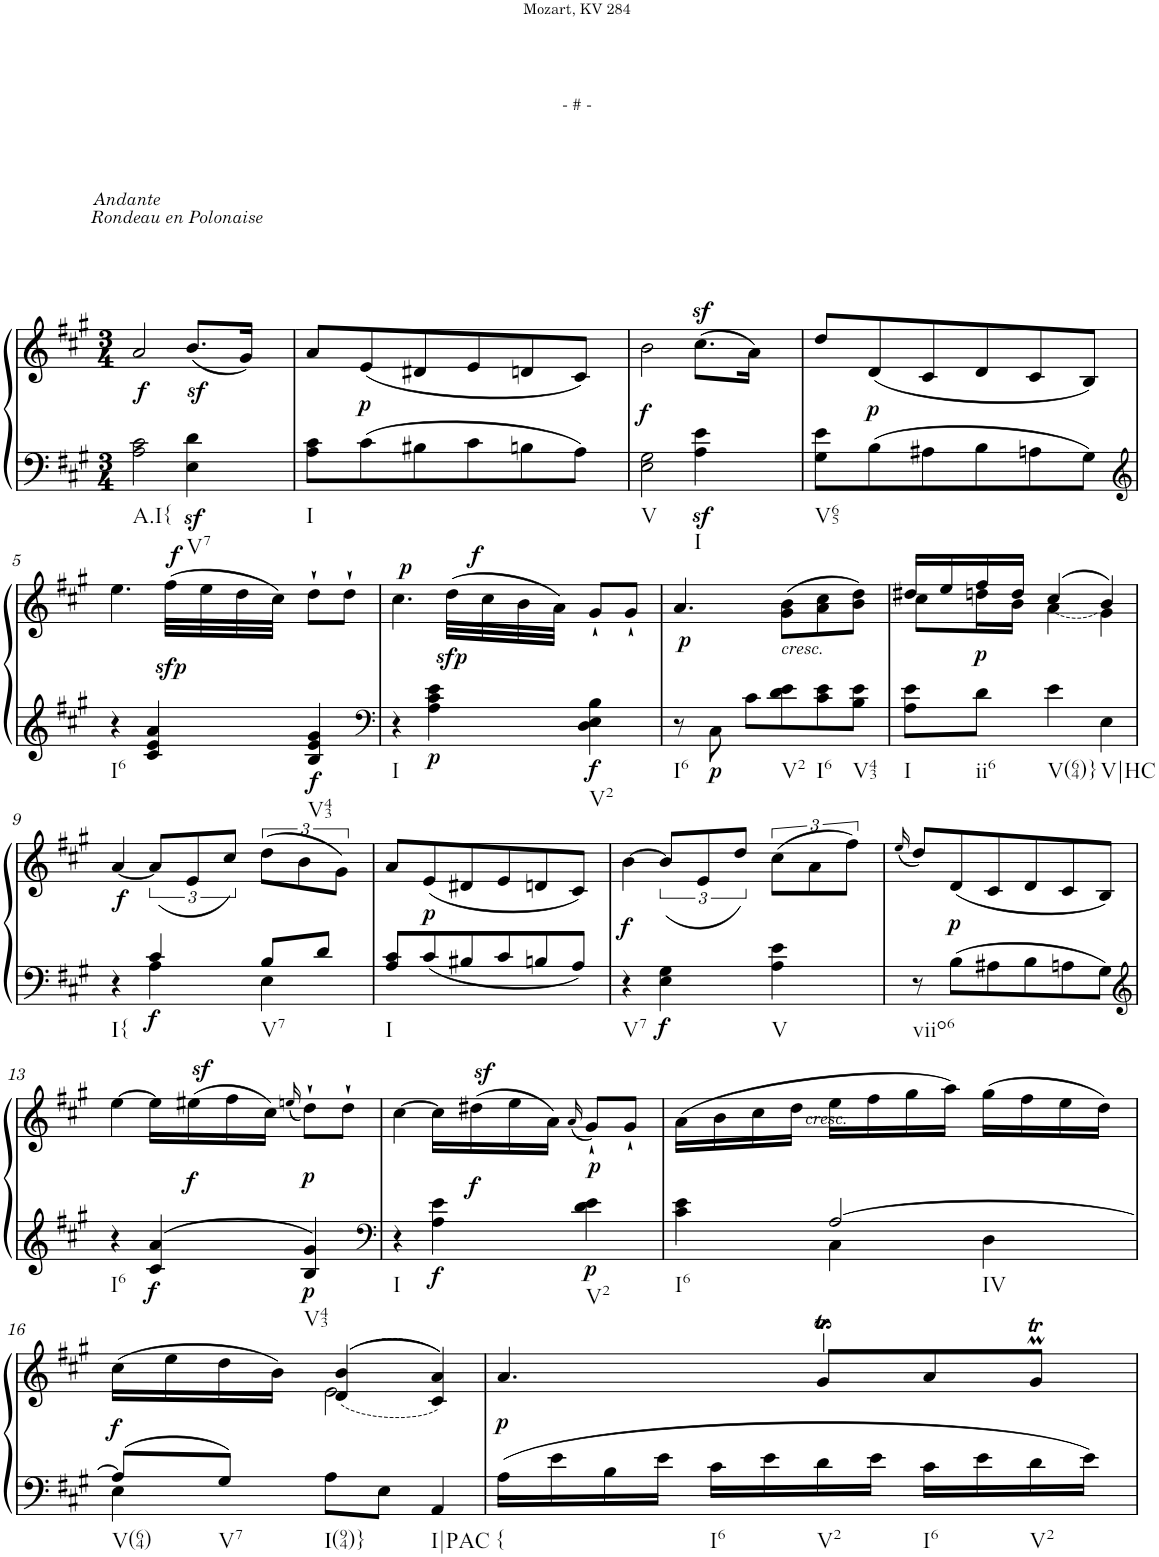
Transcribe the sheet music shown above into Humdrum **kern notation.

**kern	**kern	**dynam
*part1	*part1	*part1
*staff2	*staff1	*staff1/2
*I"unbenannt2	*	*
*clefF4	*clefG2	*
*k[f#c#g#]	*k[f#c#g#]	*
*M3/4	*M3/4	*
=1	=1	=1
!	!LO:TX:a:i:t=Rondeau en Polonaise	!
!	!LO:TX:a:i:t=Andante	!
!LO:TX:b:t=A.I{	!	!
!	!	!LO:DY:b
2A\ 2c#\	2a/	f
!LO:TX:b:t=V7	!	!
4E\z< 4d\z<	(8.bz</L	.
.	16g#/Jk)	.
=2	=2	=2
!LO:TX:b:t=I	!	!
8A\ 8c#\L	8a/L	.
!	!	!LO:DY:b
8c#\	(8e/	p
8B#X\	8d#X/	.
8c#\	8e/	.
8Bn\	8dn/	.
8A\J	8c#/J)	.
=3	=3	=3
!LO:TX:b:t=V	!	!
!	!	!LO:DY:b
2E\ 2G#\	2b\	f
!LO:TX:b:t=I	!	!
4A\z< 4e\z<	(8.cc#z>\L	.
.	16a\Jk)	.
=4	=4	=4
!LO:TX:b:t=V65	!	!
8G#\ 8e\L	8dd/L	.
!	!	!LO:DY:b
8B\	(8d/	p
8A#X\	8c#/	.
8B\	8d/	.
8An\	8c#/	.
8G#\J	8B/J)	.
!!LO:LB:g=z
=5	=5	=5
*clefG2	*	*
!LO:TX:b:t=I6	!	!
4r	4.ee\	.
4c#/ 4e/ 4a/	.	.
!	!	!LO:DY:b
!	!	!LO:DY:n=1:a
.	(32ff#\LLL	sfp f
.	32ee\	.
.	32dd\	.
.	32cc#\JJJ)	.
!LO:TX:b:t=V43	!	!
!	!	!LO:DY:n=2:b=2
4B/ 4e/ 4g#/	8dd`\L	f
.	8dd`\J	.
=6	=6	=6
*clefF4	*	*
!LO:TX:b:t=I	!	!
!	!	!LO:DY:a
4r	4.cc#\	p
!	!	!LO:DY:b=2
4A\ 4c#\ 4e\	.	p
!	!	!LO:DY:b
.	(>32dd\LLL	sfp
!	!	!LO:DY:a
.	32cc#\	f
.	32b\	.
.	32a\JJJ)	.
!LO:TX:b:t=V2	!	!
!	!	!LO:DY:b=2
4D\ 4E\ 4B\	8g#`/L	f
.	8g#`/J	.
=7	=7	=7
!LO:TX:b:t=I6	!	!
!	!	!LO:DY:b
8r	4.a/	p
!	!	!LO:DY:b=2
8C#\	.	p
8c#\L	.	.
!	!LO:TX:b:i:t=cresc.	!
!LO:TX:b:t=V2	!	!
8d\ 8e\	(8g#\ 8b\L	.
!LO:TX:b:t=I6	!	!
8c#\ 8e\	8a\ 8cc#\	.
!LO:TX:b:t=V43	!	!
8B\ 8e\J	8b\ 8dd\J)	.
=8	=8	=8
*	*^	*
!LO:TX:b:t=I	!	!	!
8A\ 8e\L	16dd#X/LL	8cc#\L	.
.	16ee/	.	.
!LO:TX:b:t=ii6	!	!	!
!	!	!	!LO:DY:b
8d\J	16ff#/	16ddn\L	p
.	16dd/JJ	16b\JJ	.
!LO:TX:b:t=V(64)}	!	!	!
4e\	(4cc#/	(4a\	.
!LO:TX:b:t=V|HC	!	!	!
4E\	4b/)	4g#\)	.
!!LO:LB:g=z
=9	=9	=9	=9
*^	*	*	*
!LO:TX:b:t=I{	!	!	!	!
!	!	!	!	!LO:DY:b
*	*	*v	*v	*
4r	4ryy	[4a/	f
!	!	!	!LO:DY:b=2
4c#/	4A\	(<12a/L]	f
.	.	12e/	.
.	.	12cc#/J)	.
!LO:TX:b:t=V7	!	!	!
8B/L	4E\	(12dd\L	.
.	.	12b\	.
8d/J	.	.	.
.	.	12g#\J)	.
=10	=10	=10	=10
!LO:TX:b:t=I	!	!	!
8c#/L	8A/	8a/L	.
!	!	!	!LO:DY:b
8c#/	2ryy	(8e/	p
8B#X/	.	8d#X/	.
8c#/	.	8e/	.
8Bn/	.	8dn/	.
8A/J	8ryy	8c#/J)	.
=11	=11	=11	=11
!LO:TX:b:t=V7	!	!	!
!	!	!	!LO:DY:b
*v	*v	*	*
4r	[4b\	f
!	!	!LO:DY:b=2
4E\ 4G#\	(12b/L]	f
.	12e/	.
.	12dd/J)	.
!LO:TX:b:t=V	!	!
4A\ 4e\	(12cc#\L	.
.	12a\	.
.	12ff#\J)	.
=12	=12	=12
.	(16qee/	.
!LO:TX:b:t=viio6	!	!
8r	8dd/L)	.
!	!	!LO:DY:b
8B\L	(8d/	p
8A#X\	8c#/	.
8B\	8d/	.
8An\	8c#/	.
8G#\J	8B/J)	.
!!LO:LB:g=z
=13	=13	=13
*clefG2	*	*
!LO:TX:b:t=I6	!	!
4r	[4ee\	.
!	!	!LO:DY:b=2
4c#/ 4a/	16ee\LL]	f
!	!	!LO:DY:b
.	(16ee#Xz>\	f
.	16ff#\	.
.	16cc#\JJ)	.
.	(16qeen/	.
!LO:TX:b:t=V43	!	!
!	!	!LO:DY:b=2
!	!	!LO:DY:n=1:b
4B/ 4g#/	8dd`\L)	p p
.	8dd`\J	.
=14	=14	=14
*clefF4	*	*
!LO:TX:b:t=I	!	!
4r	[4cc#\	.
!	!	!LO:DY:b=2
4A\ 4e\	16cc#\LL]	f
!	!	!LO:DY:b
.	(16dd#Xz>\	f
.	16ee\	.
.	16a\JJ)	.
.	(16qa/	.
!LO:TX:b:t=V2	!	!
!	!	!LO:DY:b=2
!	!	!LO:DY:n=1:b
4d\ 4e\	8g#`/L)	p p
.	8g#`/J	.
=15	=15	=15
*^	*	*
!LO:TX:b:t=I6	!	!	!
4c#\ 4e\	4ryy	(16a\LL	.
.	.	16b\	.
!	!	!LO:TX:a:i:t=cresc.	!
.	.	16cc#\	.
.	.	16dd\JJ	.
!LO:TX:b:t=IV	!	!	!
[2A/	4C#\	16ee\LL	.
.	.	16ff#\	.
.	.	16gg#\	.
.	.	16aa\JJ)	.
.	4D\	(16gg#\LL	.
.	.	16ff#\	.
.	.	16ee\	.
.	.	16dd\JJ)	.
!!LO:LB:g=z
=16	=16	=16	=16
*	*	*^	*
!LO:TX:b:t=V(64)	!	!	!	!
!	!	!	!	!LO:DY:b
8A/L]	4E\	(>16cc#\LL	4ryy	f
.	.	16ee\	.	.
!LO:TX:b:t=V7	!	!	!	!
8G#/J	.	16dd\	.	.
.	.	16b\JJ)	.	.
!LO:TX:b:t=I(94)}	!	!	!	!
!LO:TX:b:t=I|PAC	!	!	!	!
2ryy	8A\L	(<((4d/ 4b/	2e\	.
.	8E\J	.	.	.
.	4AA/	4c#/ 4a/)))	.	.
*	*	*v	*v	*
=17	=17	=17	=17
!LO:TX:b:t={	!	!	!
!	!	!	!LO:DY:b
*v	*v	*	*
16A\LL	4.a/	p
16e\	.	.
16B\	.	.
16e\JJ	.	.
!LO:TX:b:t=I6	!	!
16c#\LL	.	.
16e\	.	.
!LO:TX:b:t=V2	!	!
16d\	8g#ts$sS/L	.
16e\JJ	.	.
!LO:TX:b:t=I6	!	!
16c#\LL	8a/	.
16e\	.	.
!LO:TX:b:t=V2	!	!
16d\	8g#mt/J	.
16e\JJ	.	.
=	=	=
*-	*-	*-
